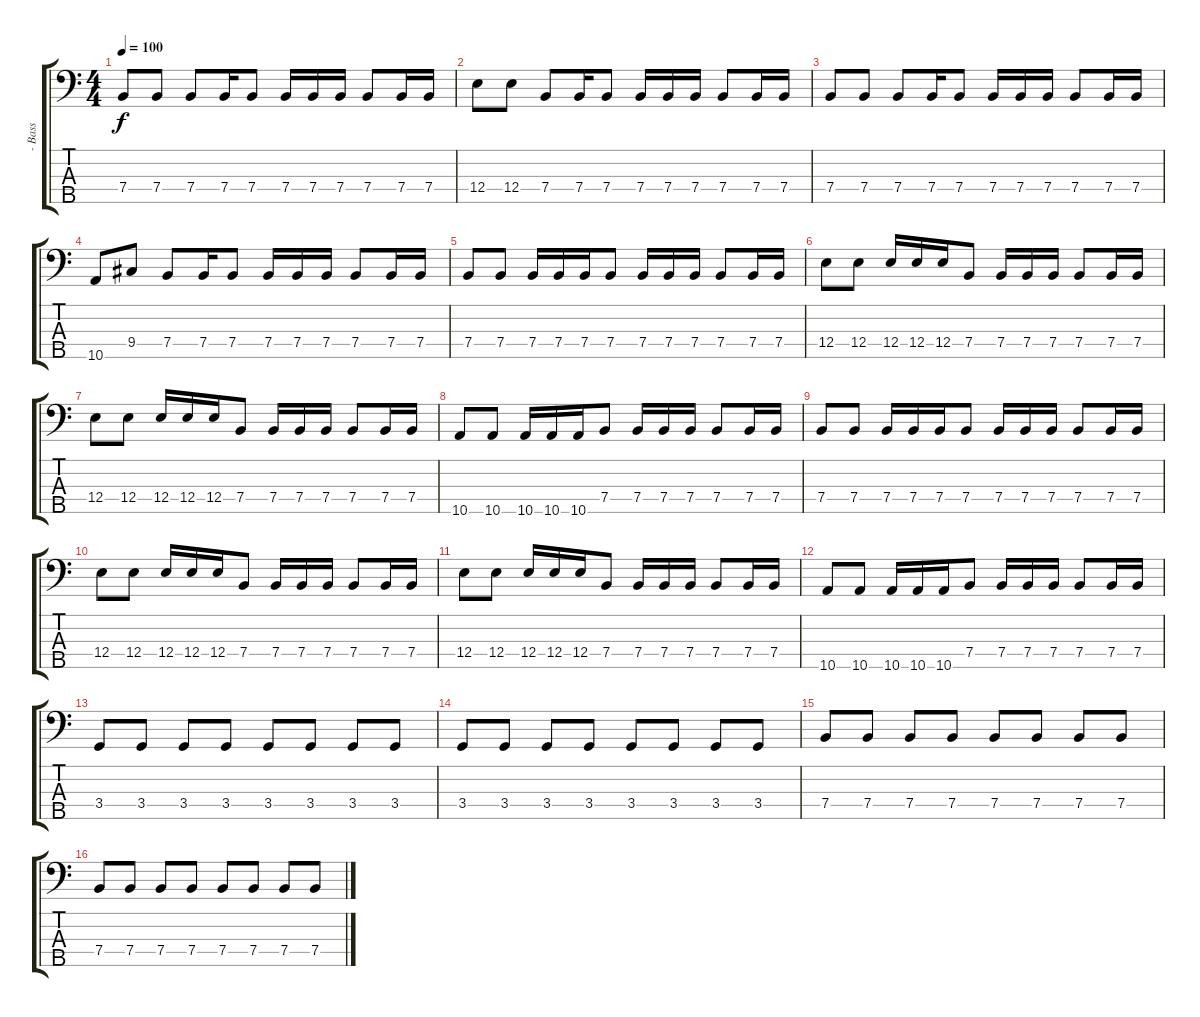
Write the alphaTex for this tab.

\track ("- Bass" "- Bass") {instrument electricbassfinger}
\staff {score tabs}
\tuning (G2 D2 A1 E1 B0) {hide}
\ts (4 4)
\tempo 100
\clef f4
\ks c
7.4.8{dy f} 7.4.8 7.4.8 7.4.16 7.4.8 7.4.16 7.4.16 7.4.16 7.4.8 7.4.16 7.4.16 |
12.4.8 12.4.8 7.4.8 7.4.16 7.4.8 7.4.16 7.4.16 7.4.16 7.4.8 7.4.16 7.4.16 |
7.4.8 7.4.8 7.4.8 7.4.16 7.4.8 7.4.16 7.4.16 7.4.16 7.4.8 7.4.16 7.4.16 |
10.5.8 9.4.8 7.4.8 7.4.16 7.4.8 7.4.16 7.4.16 7.4.16 7.4.8 7.4.16 7.4.16 |
7.4.8 7.4.8 7.4.16 7.4.16 7.4.16 7.4.8 7.4.16 7.4.16 7.4.16 7.4.8 7.4.16 7.4.16 |
12.4.8 12.4.8 12.4.16 12.4.16 12.4.16 7.4.8 7.4.16 7.4.16 7.4.16 7.4.8 7.4.16 7.4.16 |
12.4.8 12.4.8 12.4.16 12.4.16 12.4.16 7.4.8 7.4.16 7.4.16 7.4.16 7.4.8 7.4.16 7.4.16 |
10.5.8 10.5.8 10.5.16 10.5.16 10.5.16 7.4.8 7.4.16 7.4.16 7.4.16 7.4.8 7.4.16 7.4.16 |
7.4.8 7.4.8 7.4.16 7.4.16 7.4.16 7.4.8 7.4.16 7.4.16 7.4.16 7.4.8 7.4.16 7.4.16 |
12.4.8 12.4.8 12.4.16 12.4.16 12.4.16 7.4.8 7.4.16 7.4.16 7.4.16 7.4.8 7.4.16 7.4.16 |
12.4.8 12.4.8 12.4.16 12.4.16 12.4.16 7.4.8 7.4.16 7.4.16 7.4.16 7.4.8 7.4.16 7.4.16 |
10.5.8 10.5.8 10.5.16 10.5.16 10.5.16 7.4.8 7.4.16 7.4.16 7.4.16 7.4.8 7.4.16 7.4.16 |
3.4.8 3.4.8 3.4.8 3.4.8 3.4.8 3.4.8 3.4.8 3.4.8 |
3.4.8 3.4.8 3.4.8 3.4.8 3.4.8 3.4.8 3.4.8 3.4.8 |
7.4.8 7.4.8 7.4.8 7.4.8 7.4.8 7.4.8 7.4.8 7.4.8 |
7.4.8 7.4.8 7.4.8 7.4.8 7.4.8 7.4.8 7.4.8 7.4.8
